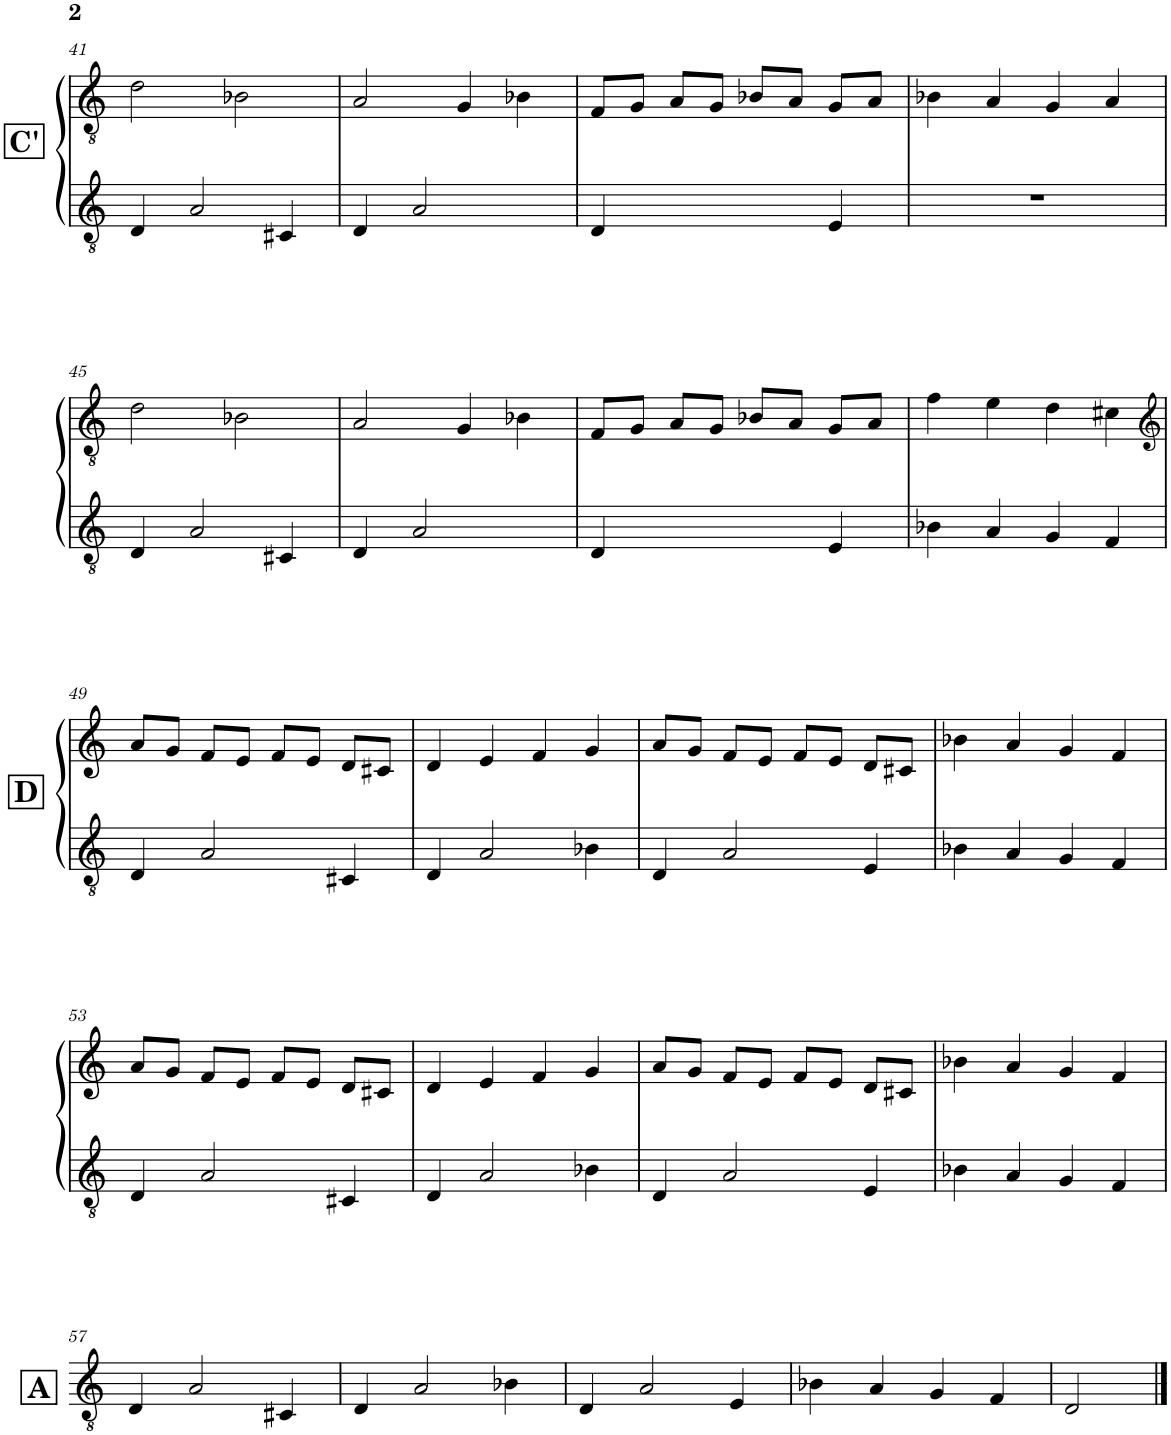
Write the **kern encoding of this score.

**kern	**kern
*part1	*part1
*staff2	*staff1
*I"Pianino	*
*I'Pno.	*
!!LO:PB:g=z
*clefGv2	*clefGv2
*k[]	*k[]
*M4/4	*M4/4
!!LO:REH:place=s1:b:B:cj:fs=14:t=C'
=41	=41
4D/	2d\
2A/	.
.	2B-X\
4C#X/	.
=42	=42
4D/	2A/
2A/	.
.	4G/
4B-X	4B-X\
=43	=43
4D/	8F/L
.	8G/J
2A	8A/L
.	8G/J
.	8B-X/L
.	8A/J
4E/	8G/L
.	8A/J
=44	=44
1r	4B-X\
.	4A/
.	4G/
.	4A/
!!LO:LB:g=z
=45	=45
4D/	2d\
2A/	.
.	2B-X\
4C#X/	.
=46	=46
4D/	2A/
2A/	.
.	4G/
4B-X	4B-X\
=47	=47
4D/	8F/L
.	8G/J
2A	8A/L
.	8G/J
.	8B-X/L
.	8A/J
4E/	8G/L
.	8A/J
=48	=48
4B-X\	4f\
4A/	4e\
4G/	4d\
4F/	4c#X\
!!LO:LB:g=z
!!LO:REH:place=s1:b:B:cj:fs=14:t=D
=49	=49
*	*clefG2
4D/	8a/L
.	8g/J
2A/	8f/L
.	8e/J
.	8f/L
.	8e/J
4C#X/	8d/L
.	8c#X/J
=50	=50
4D/	4d/
2A/	4e/
.	4f/
4B-X\	4g/
=51	=51
4D/	8a/L
.	8g/J
2A/	8f/L
.	8e/J
.	8f/L
.	8e/J
4E/	8d/L
.	8c#X/J
=52	=52
4B-X\	4b-X\
4A/	4a/
4G/	4g/
4F/	4f/
!!LO:LB:g=z
=53	=53
4D/	8a/L
.	8g/J
2A/	8f/L
.	8e/J
.	8f/L
.	8e/J
4C#X/	8d/L
.	8c#X/J
=54	=54
4D/	4d/
2A/	4e/
.	4f/
4B-X\	4g/
=55	=55
4D/	8a/L
.	8g/J
2A/	8f/L
.	8e/J
.	8f/L
.	8e/J
4E/	8d/L
.	8c#X/J
=56	=56
4B-X\	4b-X\
4A/	4a/
4G/	4g/
4F/	4f/
!!LO:LB:g=z
!!LO:REH:place=s1:a:B:cj:fs=14:t=A
=57	=57
4D/	1r
2A/	.
4C#X/	.
=58	=58
4D/	1r
2A/	.
4B-X\	.
=59	=59
4D/	1r
2A/	.
4E/	.
=60	=60
4B-X\	1r
4A/	.
4G/	.
4F/	.
=61	=61
2D/	1r
2ryy	.
==	==
*-	*-
